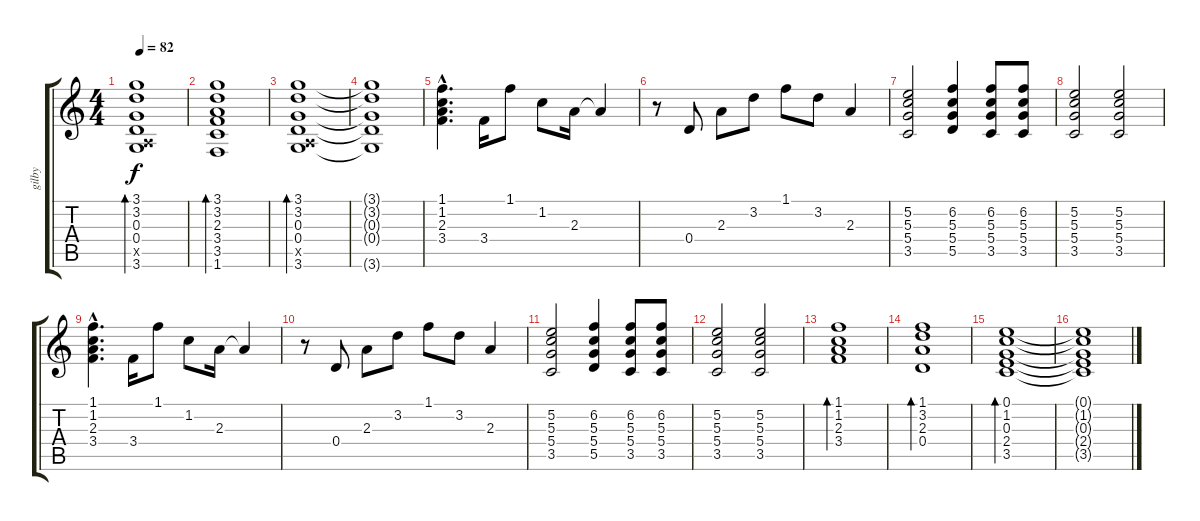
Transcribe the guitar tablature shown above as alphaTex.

\track ("gilby" "gilby") {instrument overdrivenguitar}
\staff {score tabs}
\tuning (E4 B3 G3 D3 A2 E2) {hide}
\ts (4 4)
\tempo 82
\clef g2
\ks c
(3.1 3.2 0.3 0.4 0.5{x} 3.6).1{bd 60 dy f} |
(3.1 3.2 2.3 3.4 3.5 1.6).1{bd 60} |
(3.1 3.2 0.3 0.4 0.5{x} 3.6).1{bd 60} |
(3.1{t} 3.2{t} 0.3{t} 0.4{t} 3.6{t}).1 |
(1.1{hac} 1.2{hac} 2.3{hac} 3.4{hac}).4{d} 3.4.16 1.1.8 1.2.8 2.3.16 2.3{t}.4 |
r.8 0.4.8 2.3.8 3.2.8 1.1.8 3.2.8 2.3.4 |
(5.2 5.3 5.4 3.5).2 (6.2 5.3 5.4 5.5).4 (6.2 5.3 5.4 3.5).8 (6.2 5.3 5.4 3.5).8 |
(5.2 5.3 5.4 3.5).2 (5.2 5.3 5.4 3.5).2 |
(1.1{hac} 1.2{hac} 2.3{hac} 3.4{hac}).4{d} 3.4.16 1.1.8 1.2.8 2.3.16 2.3{t}.4 |
r.8 0.4.8 2.3.8 3.2.8 1.1.8 3.2.8 2.3.4 |
(5.2 5.3 5.4 3.5).2 (6.2 5.3 5.4 5.5).4 (6.2 5.3 5.4 3.5).8 (6.2 5.3 5.4 3.5).8 |
(5.2 5.3 5.4 3.5).2 (5.2 5.3 5.4 3.5).2 |
(1.1 1.2 2.3 3.4).1{bd 60} |
(1.1 3.2 2.3 0.4).1{bd 60} |
(0.1 1.2 0.3 2.4 3.5).1{bd 60} |
(0.1{t} 1.2{t} 0.3{t} 2.4{t} 3.5{t}).1
